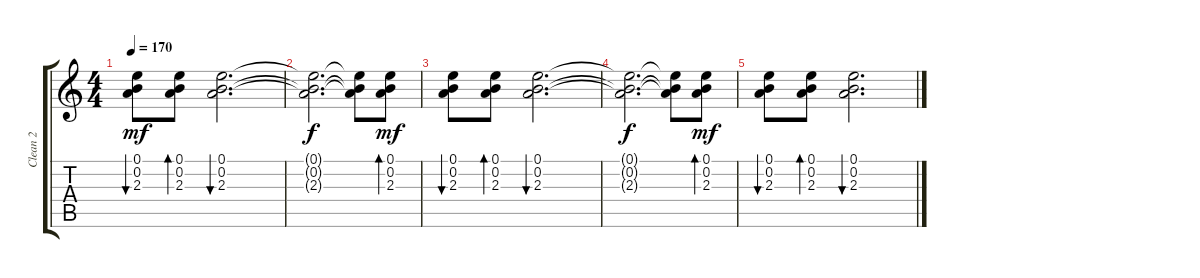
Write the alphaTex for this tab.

\track ("Clean 2" "Clean 2") {instrument electricguitarclean}
\staff {score tabs}
\tuning (E4 B3 G3 D3 A2 D2) {hide}
\ts (4 4)
\tempo 170
\clef g2
\ks c
(0.1 0.2 2.3).8{bu 60 dy mf} (0.1 0.2 2.3).8{bd 60} (0.1 0.2 2.3).2{d bu 60} |
(0.1{t} 0.2{t} 2.3{t}).2{d dy f} (0.1{t} 0.2{t} 2.3{t}).8 (0.1 0.2 2.3).8{bd 60 dy mf} |
(0.1 0.2 2.3).8{bu 60} (0.1 0.2 2.3).8{bd 60} (0.1 0.2 2.3).2{d bu 60} |
(0.1{t} 0.2{t} 2.3{t}).2{d dy f} (0.1{t} 0.2{t} 2.3{t}).8 (0.1 0.2 2.3).8{bd 60 dy mf} |
(0.1 0.2 2.3).8{bu 60} (0.1 0.2 2.3).8{bd 60} (0.1 0.2 2.3).2{d bu 60}
